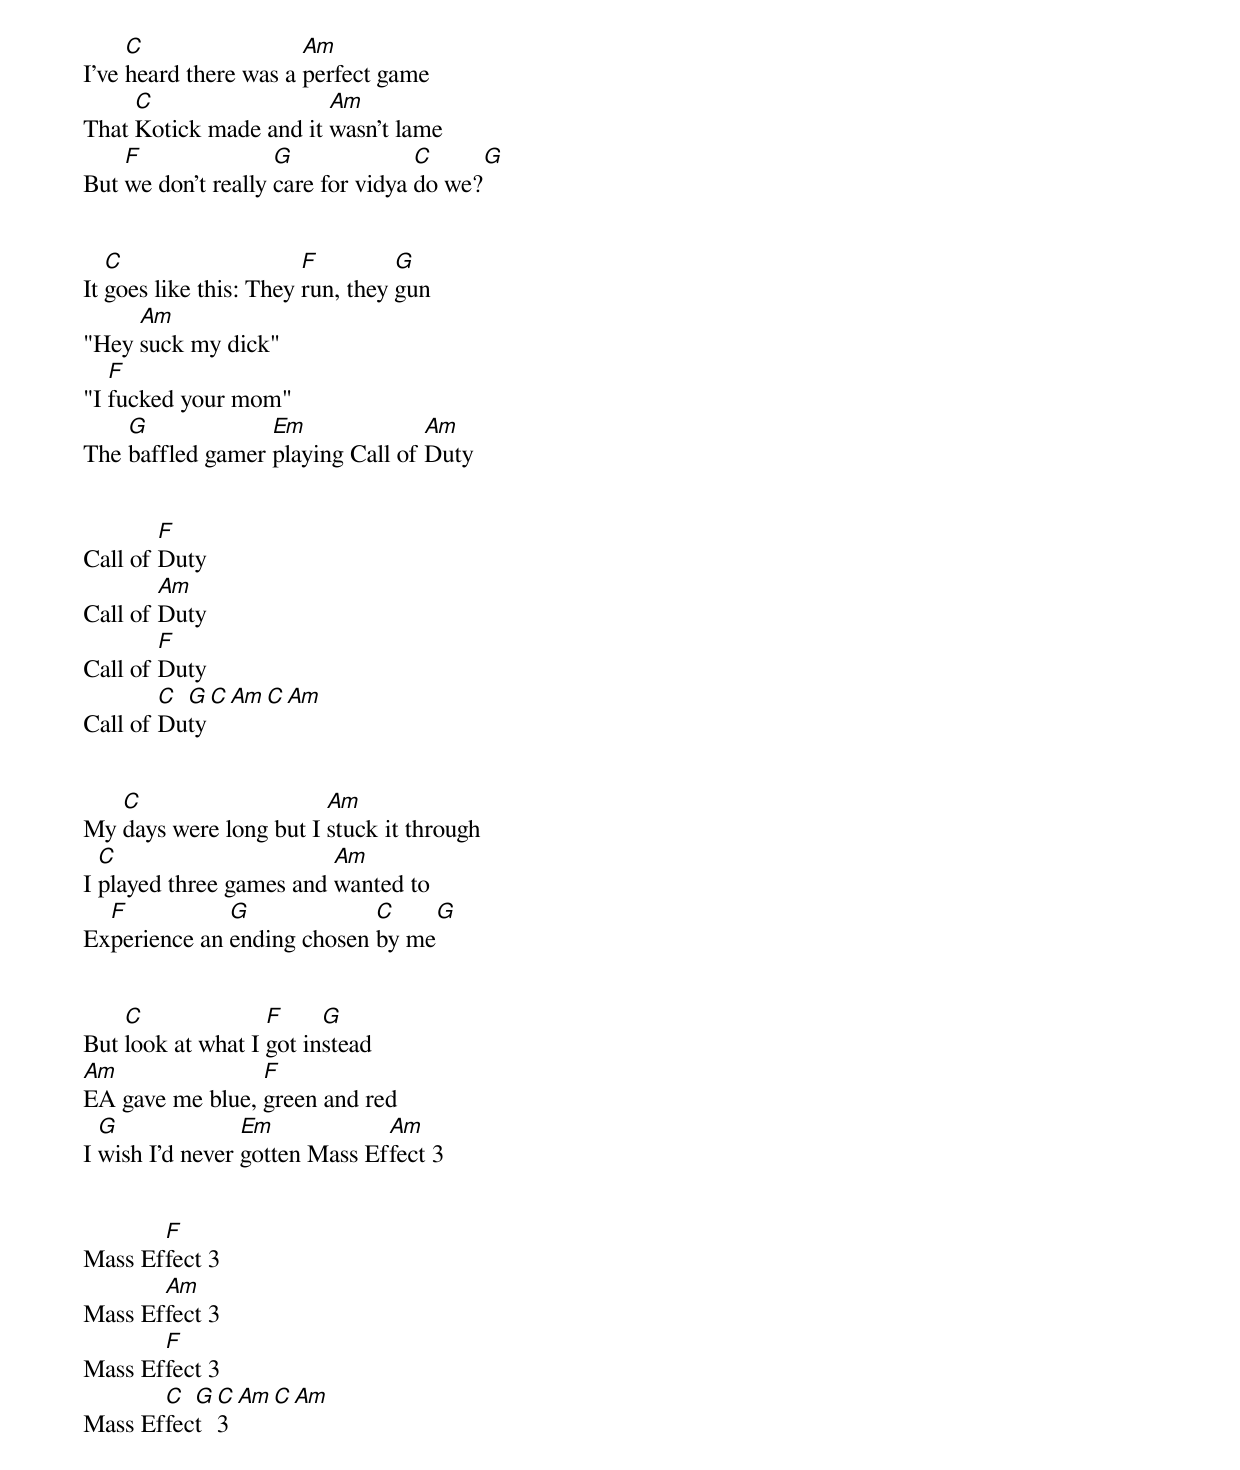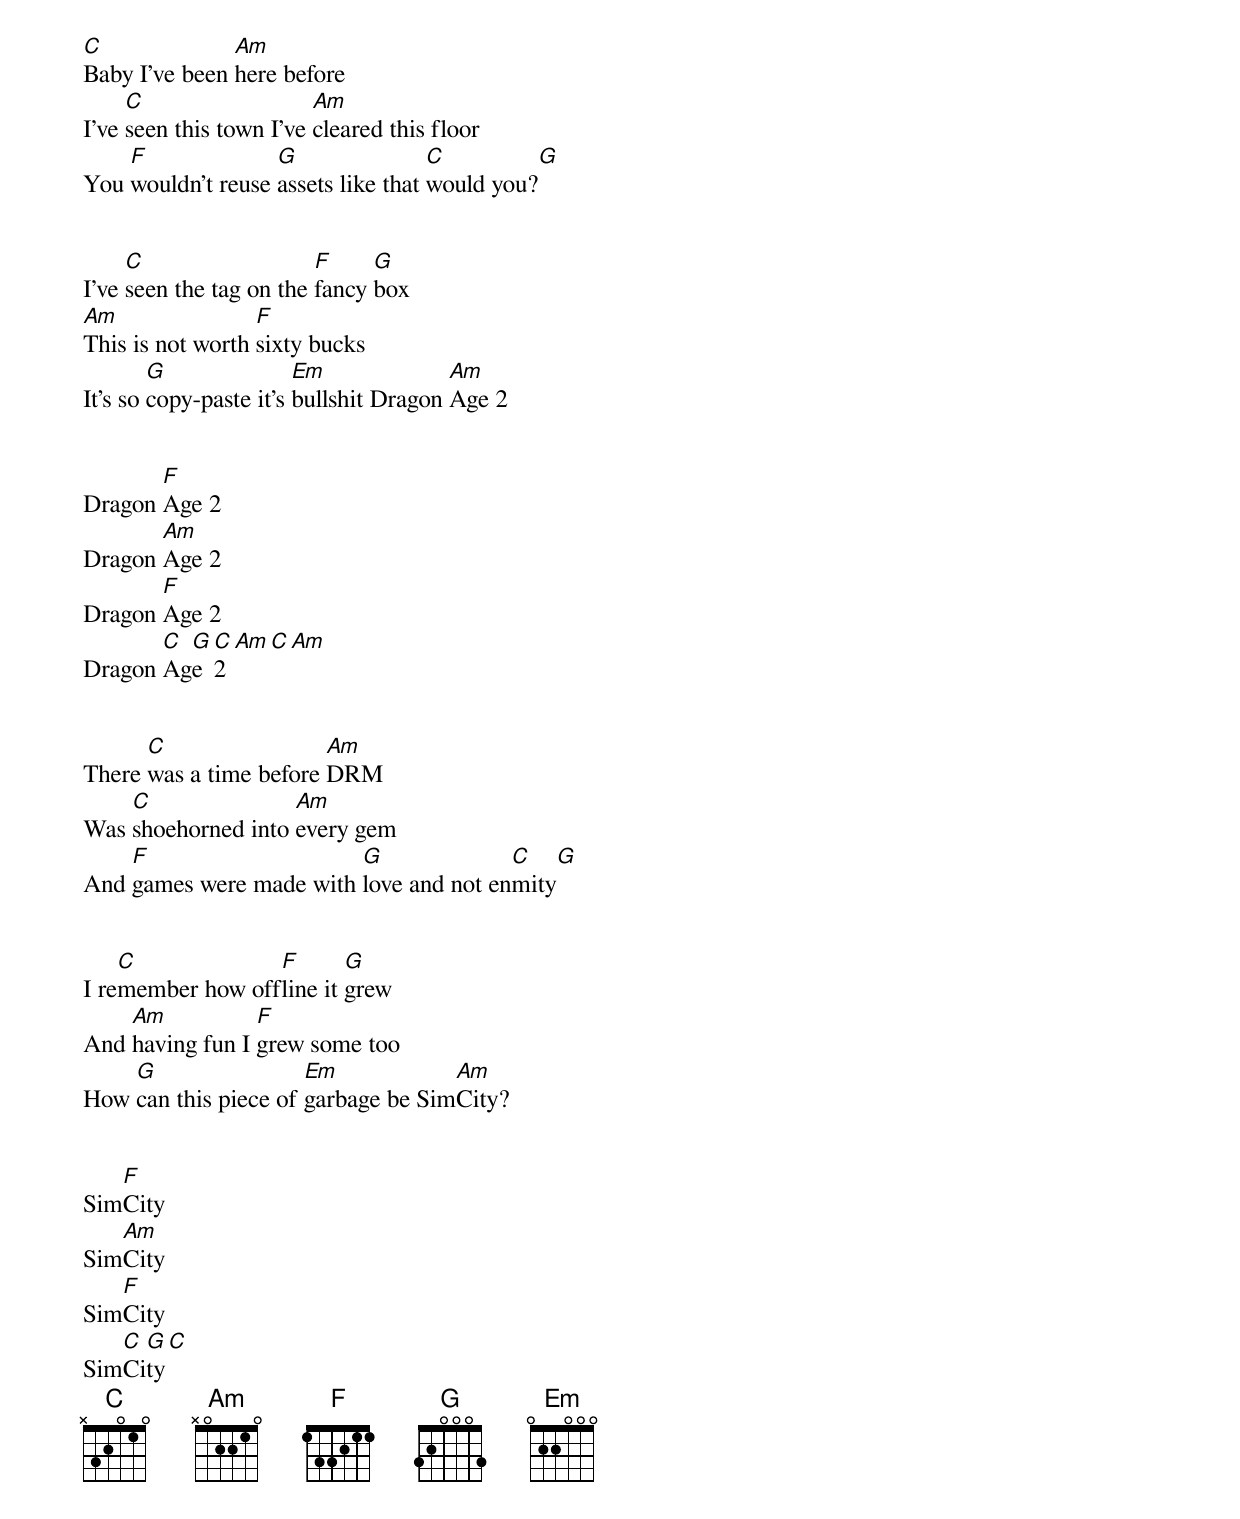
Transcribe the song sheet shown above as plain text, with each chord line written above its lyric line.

     C                 Am
I've heard there was a perfect game
     C                  Am
That Kotick made and it wasn't lame
    F               G              C      G
But we don't really care for vidya do we?


   C                    F         G
It goes like this: They run, they gun
     Am
"Hey suck my dick"
   F
"I fucked your mom"
    G             Em              Am
The baffled gamer playing Call of Duty


        F
Call of Duty
        Am
Call of Duty
        F
Call of Duty
        C G C Am C Am
Call of Duty


   C                    Am
My days were long but I stuck it through
  C                      Am
I played three games and wanted to
  F           G             C     G
Experience an ending chosen by me


    C              F     G
But look at what I got instead
Am               F
EA gave me blue, green and red
  G              Em            Am
I wish I'd never gotten Mass Effect 3


       F
Mass Effect 3
       Am
Mass Effect 3
       F
Mass Effect 3
       C  G C Am C Am
Mass Effect 3


C              Am
Baby I've been here before
     C                   Am
I've seen this town I've cleared this floor
    F              G                C          G
You wouldn't reuse assets like that would you?


     C                   F     G
I've seen the tag on the fancy box
Am                F
This is not worth sixty bucks
        G               Em              Am
It's so copy-paste it's bullshit Dragon Age 2


       F
Dragon Age 2
       Am
Dragon Age 2
       F
Dragon Age 2
       C G C Am C Am
Dragon Age 2


      C                 Am
There was a time before DRM
    C               Am
Was shoehorned into every gem
    F                    G              C    G
And games were made with love and not enmity


    C             F       G
I remember how offline it grew
    Am           F
And having fun I grew some too
    G                 Em            Am
How can this piece of garbage be SimCity?


   F
SimCity
   Am
SimCity
   F
SimCity
   C G C
SimCity
